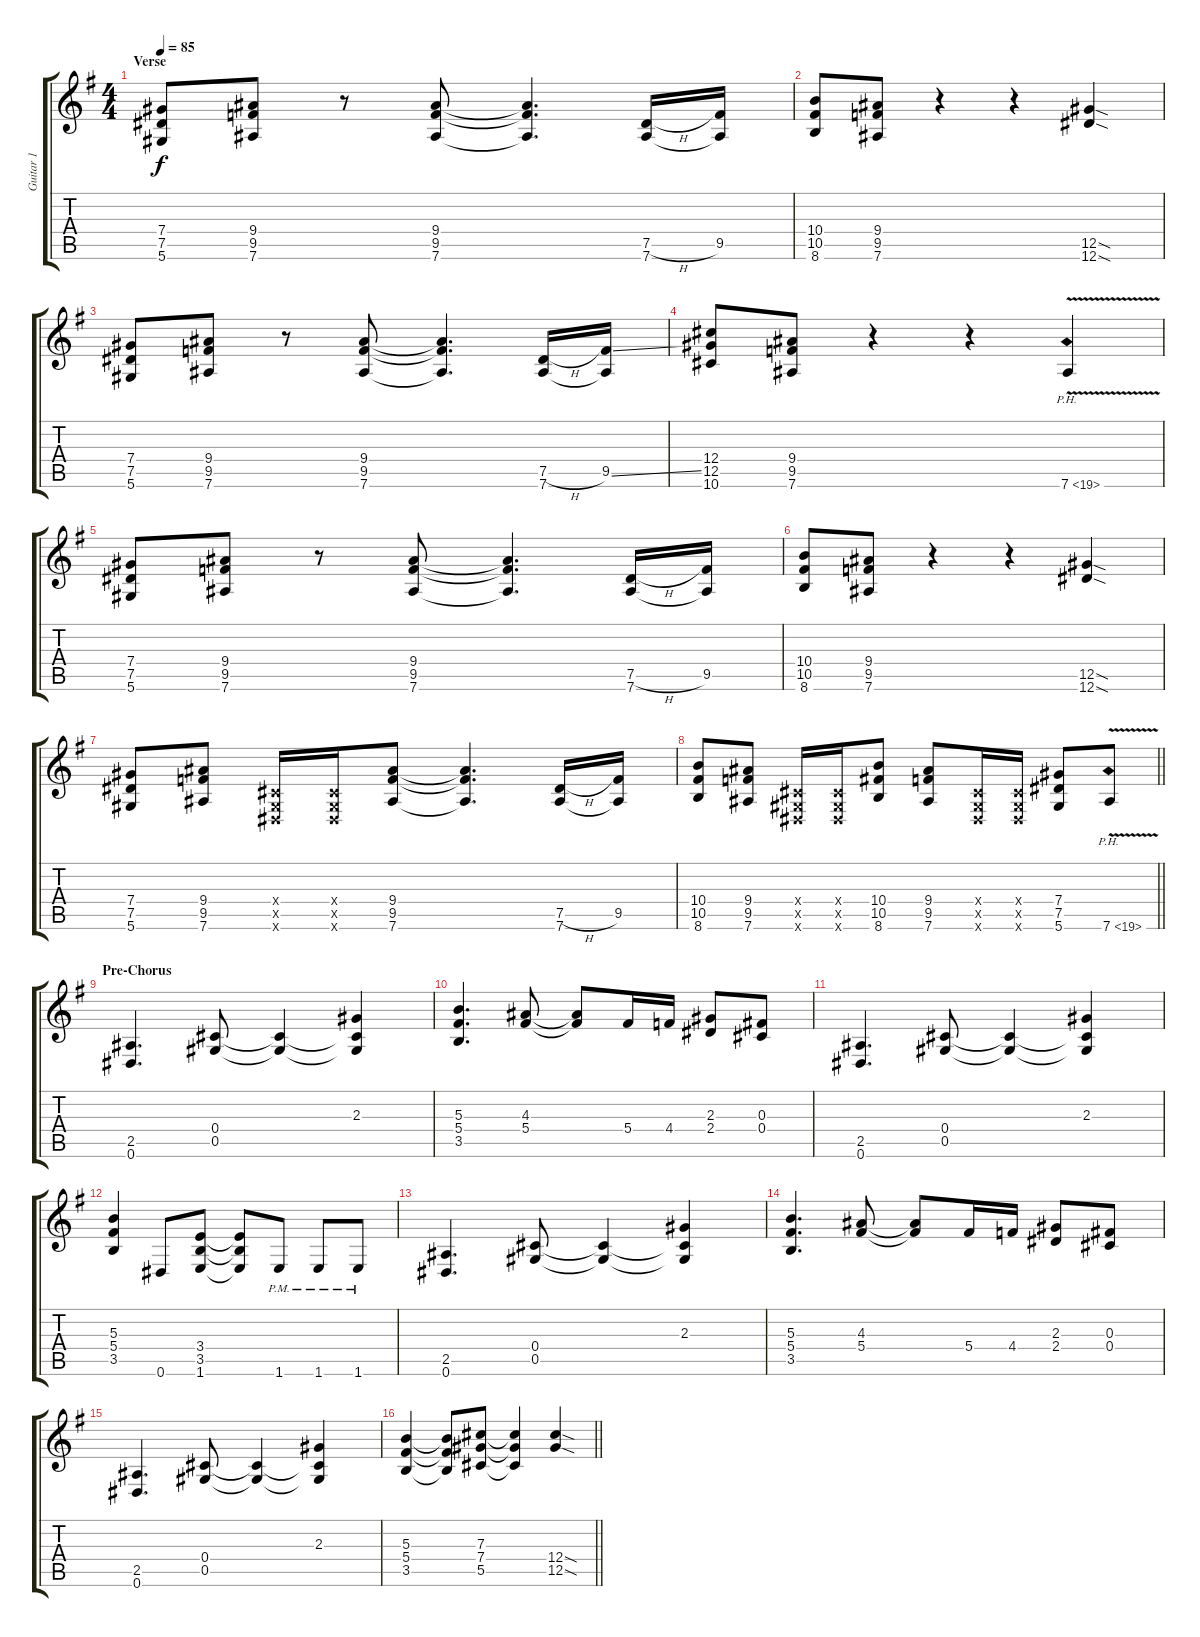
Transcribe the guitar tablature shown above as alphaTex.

\track ("Guitar 1" "Guitar 1") {instrument distortionguitar}
\staff {score tabs}
\tuning (Eb4 Bb3 Gb3 Db3 Ab2 Eb2) {hide}
\ts (4 4)
\section ("" "Verse")
\tempo 85
\clef g2
\ks g
(7.4 7.5 5.6).8{dy f} (9.4 9.5 7.6).8 r.8 (9.4 9.5 7.6).8 (9.4{t} 9.5{t} 7.6{t}).4{d} (7.5{h} 7.6).16 (9.5 7.6{t}).16 |
(10.4 10.5 8.6).8 (9.4 9.5 7.6).8 r.4 r.4 (12.5{sod} 12.6{sod}).4 |
(7.4 7.5 5.6).8 (9.4 9.5 7.6).8 r.8 (9.4 9.5 7.6).8 (9.4{t} 9.5{t} 7.6{t}).4{d} (7.5{h} 7.6).16 (9.5{ss} 7.6{t}).16 |
(12.4 12.5 10.6).8 (9.4 9.5 7.6).8 r.4 r.4 7.6{ph 12 v}.4 |
(7.4 7.5 5.6).8 (9.4 9.5 7.6).8 r.8 (9.4 9.5 7.6).8 (9.4{t} 9.5{t} 7.6{t}).4{d} (7.5{h} 7.6).16 (9.5 7.6{t}).16 |
(10.4 10.5 8.6).8 (9.4 9.5 7.6).8 r.4 r.4 (12.5{sod} 12.6{sod}).4 |
(7.4 7.5 5.6).8 (9.4 9.5 7.6).8 (0.4{x} 0.5{x} 0.6{x}).16 (0.4{x} 0.5{x} 0.6{x}).16 (9.4 9.5 7.6).8 (9.4{t} 9.5{t} 7.6{t}).4{d} (7.5{h} 7.6).16 (9.5 7.6{t}).16 |
\barLineRight lightlight
(10.4 10.5 8.6).8 (9.4 9.5 7.6).8 (0.4{x} 0.5{x} 0.6{x}).16 (0.4{x} 0.5{x} 0.6{x}).16 (10.4 10.5 8.6).8 (9.4 9.5 7.6).8 (0.4{x} 0.5{x} 0.6{x}).16 (0.4{x} 0.5{x} 0.6{x}).16 (7.4 7.5 5.6).8 7.6{ph 12 v}.8 |
\section ("" "Pre-Chorus")
(2.5 0.6).4{d} (0.4 0.5).8 (0.4{t} 0.5{t}).4 (2.3 0.4{t} 0.5{t}).4 |
(5.3 5.4 3.5).4{d} (4.3 5.4).8 (4.3{t} 5.4{t}).8 5.4.16 4.4.16 (2.3 2.4).8 (0.3 0.4).8 |
(2.5 0.6).4{d} (0.4 0.5).8 (0.4{t} 0.5{t}).4 (2.3 0.4{t} 0.5{t}).4 |
(5.3 5.4 3.5).4 0.6.8 (3.4 3.5 1.6).8 (3.4{t} 3.5{t} 1.6{t}).8 1.6{pm}.8 1.6{pm}.8 1.6{pm}.8 |
(2.5 0.6).4{d} (0.4 0.5).8 (0.4{t} 0.5{t}).4 (2.3 0.4{t} 0.5{t}).4 |
(5.3 5.4 3.5).4{d} (4.3 5.4).8 (4.3{t} 5.4{t}).8 5.4.16 4.4.16 (2.3 2.4).8 (0.3 0.4).8 |
(2.5 0.6).4{d} (0.4 0.5).8 (0.4{t} 0.5{t}).4 (2.3 0.4{t} 0.5{t}).4 |
\barLineRight lightlight
(5.3 5.4 3.5).4 (5.3{t} 5.4{t} 3.5{t}).8 (7.3 7.4 5.5).8 (7.3{t} 7.4{t} 5.5{t}).4 (12.4{sod} 12.5{sod}).4
